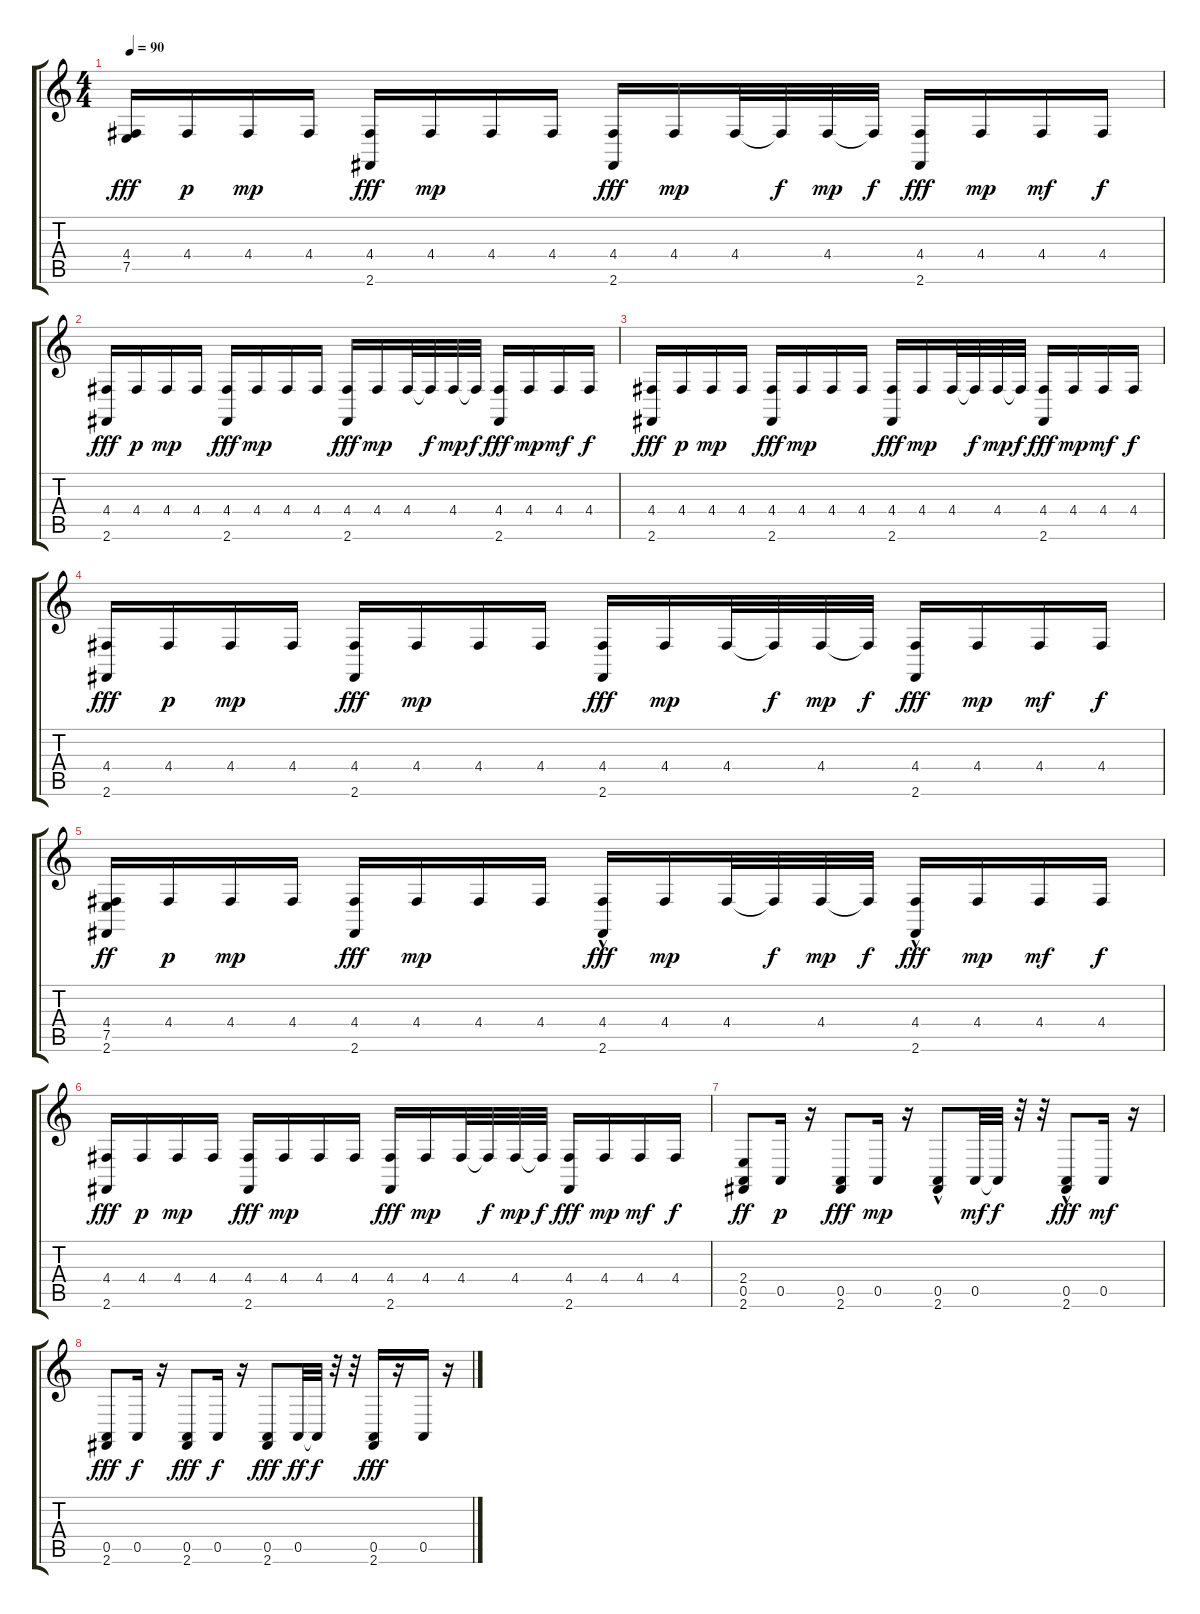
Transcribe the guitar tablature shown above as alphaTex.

\track "" {instrument brightacousticpiano}
\staff {score tabs}
\tuning (E4 B3 G3 D3 A2 E2) {hide}
\ts (4 4)
\tempo 90
\clef g2
\ks c
(4.4 7.5).16{dy fff} 4.4.16{dy p} 4.4.16{dy mp} 4.4.16 (4.4 2.6).16{dy fff} 4.4.16{dy mp} 4.4.16 4.4.16 (4.4 2.6).16{dy fff} 4.4.16{dy mp} 4.4.32 4.4{t}.32{dy f} 4.4.32{dy mp} 4.4{t}.32{dy f} (4.4 2.6).16{dy fff} 4.4.16{dy mp} 4.4.16{dy mf} 4.4.16{dy f} |
(4.4 2.6).16{dy fff} 4.4.16{dy p} 4.4.16{dy mp} 4.4.16 (4.4 2.6).16{dy fff} 4.4.16{dy mp} 4.4.16 4.4.16 (4.4 2.6).16{dy fff} 4.4.16{dy mp} 4.4.32 4.4{t}.32{dy f} 4.4.32{dy mp} 4.4{t}.32{dy f} (4.4 2.6).16{dy fff} 4.4.16{dy mp} 4.4.16{dy mf} 4.4.16{dy f} |
(4.4 2.6).16{dy fff} 4.4.16{dy p} 4.4.16{dy mp} 4.4.16 (4.4 2.6).16{dy fff} 4.4.16{dy mp} 4.4.16 4.4.16 (4.4 2.6).16{dy fff} 4.4.16{dy mp} 4.4.32 4.4{t}.32{dy f} 4.4.32{dy mp} 4.4{t}.32{dy f} (4.4 2.6).16{dy fff} 4.4.16{dy mp} 4.4.16{dy mf} 4.4.16{dy f} |
(4.4 2.6).16{dy fff} 4.4.16{dy p} 4.4.16{dy mp} 4.4.16 (4.4 2.6).16{dy fff} 4.4.16{dy mp} 4.4.16 4.4.16 (4.4 2.6).16{dy fff} 4.4.16{dy mp} 4.4.32 4.4{t}.32{dy f} 4.4.32{dy mp} 4.4{t}.32{dy f} (4.4 2.6).16{dy fff} 4.4.16{dy mp} 4.4.16{dy mf} 4.4.16{dy f} |
(4.4 7.5 2.6).16{dy ff} 4.4.16{dy p} 4.4.16{dy mp} 4.4.16 (4.4 2.6).16{dy fff} 4.4.16{dy mp} 4.4.16 4.4.16 (4.4 2.6{hac}).16{dy fff} 4.4.16{dy mp} 4.4.32 4.4{t}.32{dy f} 4.4.32{dy mp} 4.4{t}.32{dy f} (4.4 2.6{hac}).16{dy fff} 4.4.16{dy mp} 4.4.16{dy mf} 4.4.16{dy f} |
(4.4 2.6).16{dy fff} 4.4.16{dy p} 4.4.16{dy mp} 4.4.16 (4.4 2.6).16{dy fff} 4.4.16{dy mp} 4.4.16 4.4.16 (4.4 2.6).16{dy fff} 4.4.16{dy mp} 4.4.32 4.4{t}.32{dy f} 4.4.32{dy mp} 4.4{t}.32{dy f} (4.4 2.6).16{dy fff} 4.4.16{dy mp} 4.4.16{dy mf} 4.4.16{dy f} |
(2.4 0.5 2.6).8{dy ff} 0.5.16{dy p} r.16 (0.5 2.6).8{dy fff} 0.5.16{dy mp} r.16 (0.5 2.6{hac}).8 0.5.32{dy mf} 0.5{t}.32{dy f} r.32 r.32 (0.5 2.6{hac}).8{dy fff} 0.5.16{dy mf} r.16 |
(0.5 2.6).8{dy fff} 0.5.16{dy f} r.16 (0.5 2.6).8{dy fff} 0.5.16{dy f} r.16 (0.5 2.6).8{dy fff} 0.5.32{dy ff} 0.5{t}.32{dy f} r.32 r.32 (0.5 2.6).16{dy fff} r.16 0.5.16 r.16
